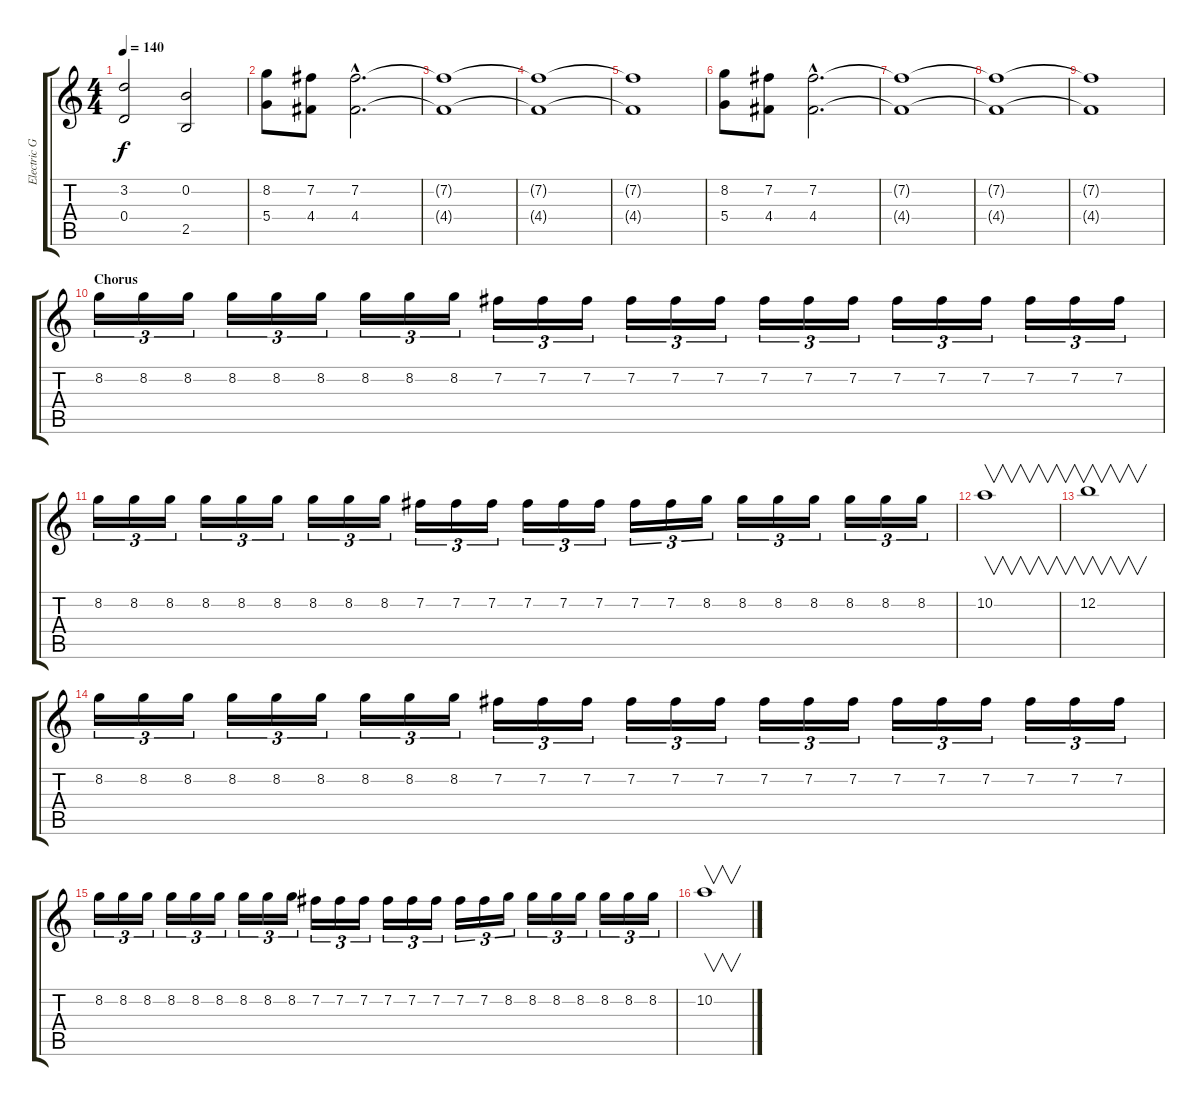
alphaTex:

\track ("Electric Guitar 1" "Electric G") {instrument distortionguitar}
\staff {score tabs}
\tuning (E4 B3 G3 D3 A2 E2) {hide}
\ts (4 4)
\tempo 140
\clef g2
\ks c
(3.2 0.4).2{dy f} (0.2 2.5).2 |
(8.2 5.4).8 (7.2 4.4).8 (7.2{hac} 4.4{hac}).2{d} |
(7.2{t} 4.4{t}).1 |
(7.2{t} 4.4{t}).1 |
(7.2{t} 4.4{t}).1 |
(8.2 5.4).8 (7.2 4.4).8 (7.2{hac} 4.4{hac}).2{d} |
(7.2{t} 4.4{t}).1 |
(7.2{t} 4.4{t}).1 |
(7.2{t} 4.4{t}).1 |
\section ("" "Chorus")
8.2.16{tu (3 2) volume 13} 8.2.16{tu (3 2)} 8.2.16{tu (3 2)} 8.2.16{tu (3 2)} 8.2.16{tu (3 2)} 8.2.16{tu (3 2)} 8.2.16{tu (3 2)} 8.2.16{tu (3 2)} 8.2.16{tu (3 2)} 7.2.16{tu (3 2)} 7.2.16{tu (3 2)} 7.2.16{tu (3 2)} 7.2.16{tu (3 2)} 7.2.16{tu (3 2)} 7.2.16{tu (3 2)} 7.2.16{tu (3 2)} 7.2.16{tu (3 2)} 7.2.16{tu (3 2)} 7.2.16{tu (3 2)} 7.2.16{tu (3 2)} 7.2.16{tu (3 2)} 7.2.16{tu (3 2)} 7.2.16{tu (3 2)} 7.2.16{tu (3 2)} |
8.2.16{tu (3 2)} 8.2.16{tu (3 2)} 8.2.16{tu (3 2)} 8.2.16{tu (3 2)} 8.2.16{tu (3 2)} 8.2.16{tu (3 2)} 8.2.16{tu (3 2)} 8.2.16{tu (3 2)} 8.2.16{tu (3 2)} 7.2.16{tu (3 2)} 7.2.16{tu (3 2)} 7.2.16{tu (3 2)} 7.2.16{tu (3 2)} 7.2.16{tu (3 2)} 7.2.16{tu (3 2)} 7.2.16{tu (3 2)} 7.2.16{tu (3 2)} 8.2.16{tu (3 2)} 8.2.16{tu (3 2)} 8.2.16{tu (3 2)} 8.2.16{tu (3 2)} 8.2.16{tu (3 2)} 8.2.16{tu (3 2)} 8.2.16{tu (3 2)} |
10.2.1{v} |
12.2.1{v} |
8.2.16{tu (3 2)} 8.2.16{tu (3 2)} 8.2.16{tu (3 2)} 8.2.16{tu (3 2)} 8.2.16{tu (3 2)} 8.2.16{tu (3 2)} 8.2.16{tu (3 2)} 8.2.16{tu (3 2)} 8.2.16{tu (3 2)} 7.2.16{tu (3 2)} 7.2.16{tu (3 2)} 7.2.16{tu (3 2)} 7.2.16{tu (3 2)} 7.2.16{tu (3 2)} 7.2.16{tu (3 2)} 7.2.16{tu (3 2)} 7.2.16{tu (3 2)} 7.2.16{tu (3 2)} 7.2.16{tu (3 2)} 7.2.16{tu (3 2)} 7.2.16{tu (3 2)} 7.2.16{tu (3 2)} 7.2.16{tu (3 2)} 7.2.16{tu (3 2)} |
8.2.16{tu (3 2)} 8.2.16{tu (3 2)} 8.2.16{tu (3 2)} 8.2.16{tu (3 2)} 8.2.16{tu (3 2)} 8.2.16{tu (3 2)} 8.2.16{tu (3 2)} 8.2.16{tu (3 2)} 8.2.16{tu (3 2)} 7.2.16{tu (3 2)} 7.2.16{tu (3 2)} 7.2.16{tu (3 2)} 7.2.16{tu (3 2)} 7.2.16{tu (3 2)} 7.2.16{tu (3 2)} 7.2.16{tu (3 2)} 7.2.16{tu (3 2)} 8.2.16{tu (3 2)} 8.2.16{tu (3 2)} 8.2.16{tu (3 2)} 8.2.16{tu (3 2)} 8.2.16{tu (3 2)} 8.2.16{tu (3 2)} 8.2.16{tu (3 2)} |
10.2.1{v}
